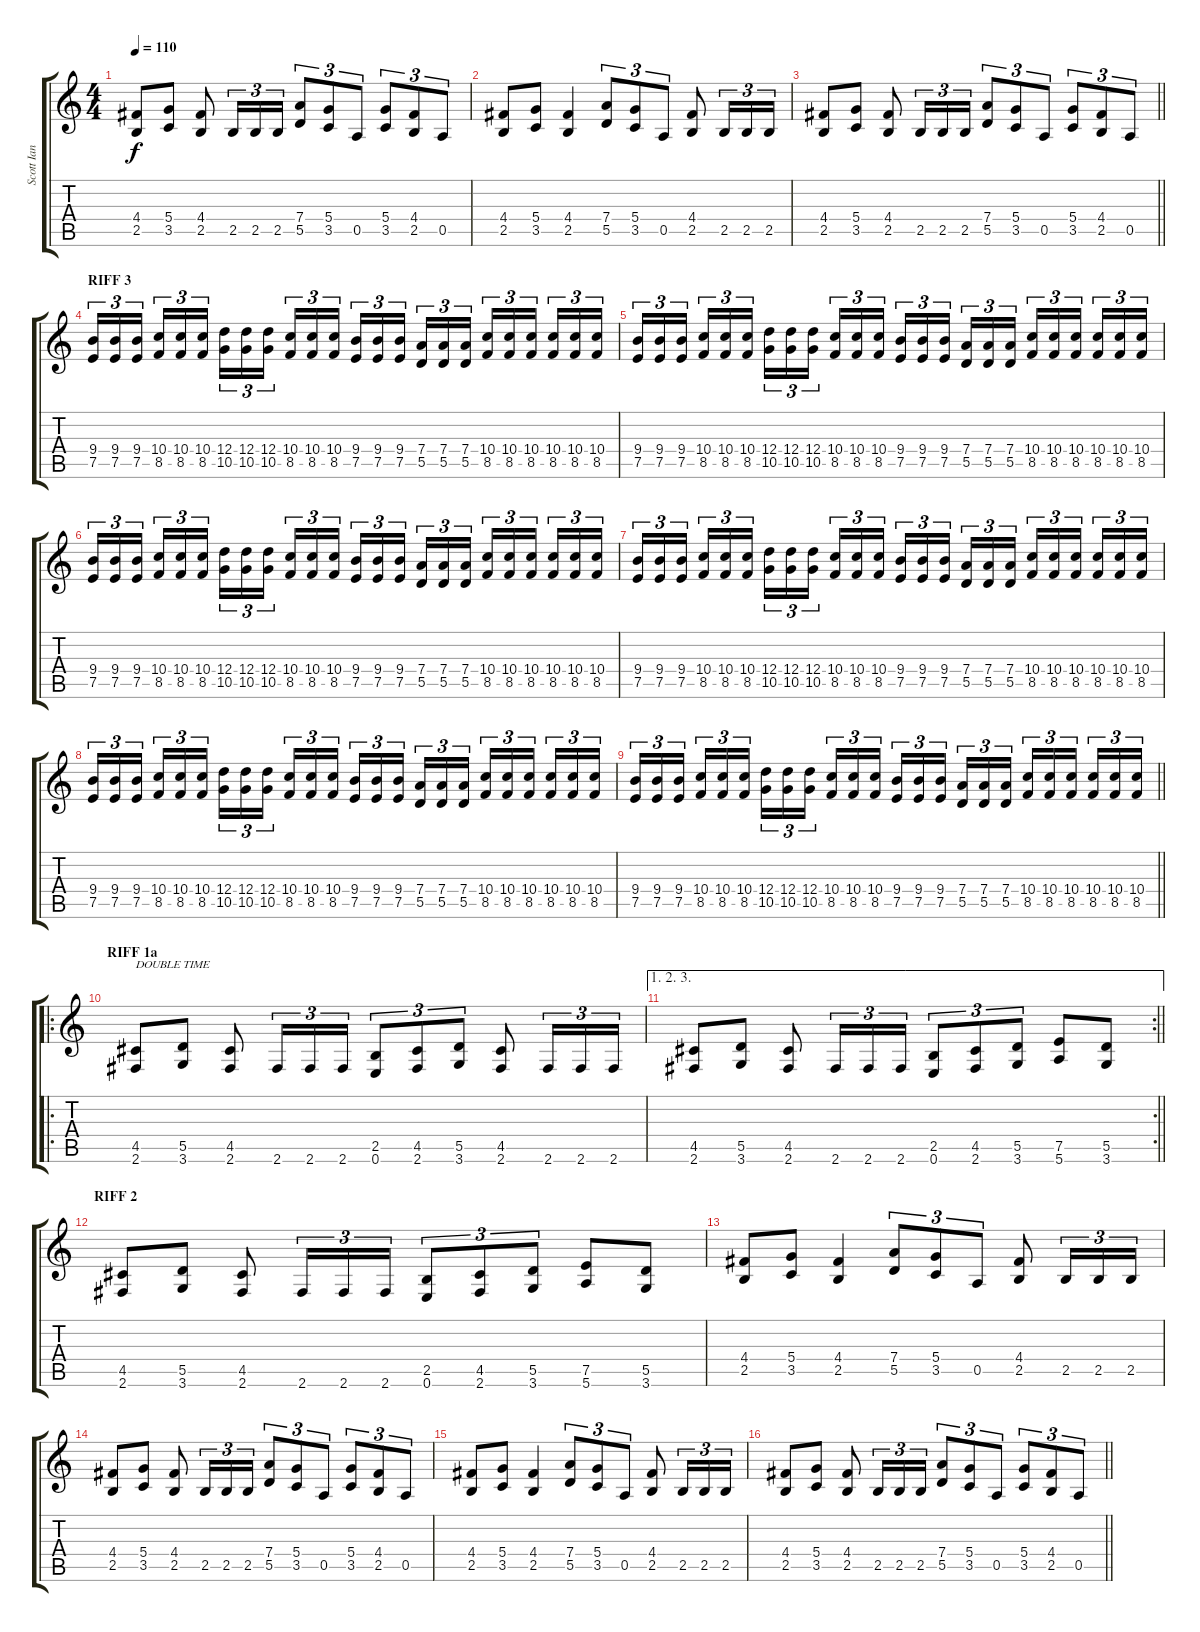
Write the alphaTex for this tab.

\track ("Scott Ian (2)" "Scott Ian ") {instrument overdrivenguitar}
\staff {score tabs}
\tuning (E4 B3 G3 D3 A2 E2) {hide}
\ts (4 4)
\tempo 110
\clef g2
\ks c
(4.4 2.5).8{dy f} (5.4 3.5).8 (4.4 2.5).8 2.5.16{tu (3 2)} 2.5.16{tu (3 2)} 2.5.16{tu (3 2)} (7.4 5.5).8{tu (3 2)} (5.4 3.5).8{tu (3 2)} 0.5.8{tu (3 2)} (5.4 3.5).8{tu (3 2)} (4.4 2.5).8{tu (3 2)} 0.5.8{tu (3 2)} |
(4.4 2.5).8 (5.4 3.5).8 (4.4 2.5).4 (7.4 5.5).8{tu (3 2)} (5.4 3.5).8{tu (3 2)} 0.5.8{tu (3 2)} (4.4 2.5).8 2.5.16{tu (3 2)} 2.5.16{tu (3 2)} 2.5.16{tu (3 2)} |
\barLineRight lightlight
(4.4 2.5).8 (5.4 3.5).8 (4.4 2.5).8 2.5.16{tu (3 2)} 2.5.16{tu (3 2)} 2.5.16{tu (3 2)} (7.4 5.5).8{tu (3 2)} (5.4 3.5).8{tu (3 2)} 0.5.8{tu (3 2)} (5.4 3.5).8{tu (3 2)} (4.4 2.5).8{tu (3 2)} 0.5.8{tu (3 2)} |
\section ("" "RIFF 3")
(9.4 7.5).16{tu (3 2)} (9.4 7.5).16{tu (3 2)} (9.4 7.5).16{tu (3 2) beam splitsecondary} (10.4 8.5).16{tu (3 2)} (10.4 8.5).16{tu (3 2)} (10.4 8.5).16{tu (3 2)} (12.4 10.5).16{tu (3 2)} (12.4 10.5).16{tu (3 2)} (12.4 10.5).16{tu (3 2) beam splitsecondary} (10.4 8.5).16{tu (3 2)} (10.4 8.5).16{tu (3 2)} (10.4 8.5).16{tu (3 2)} (9.4 7.5).16{tu (3 2)} (9.4 7.5).16{tu (3 2)} (9.4 7.5).16{tu (3 2) beam splitsecondary} (7.4 5.5).16{tu (3 2)} (7.4 5.5).16{tu (3 2)} (7.4 5.5).16{tu (3 2)} (10.4 8.5).16{tu (3 2)} (10.4 8.5).16{tu (3 2)} (10.4 8.5).16{tu (3 2) beam splitsecondary} (10.4 8.5).16{tu (3 2)} (10.4 8.5).16{tu (3 2)} (10.4 8.5).16{tu (3 2)} |
(9.4 7.5).16{tu (3 2)} (9.4 7.5).16{tu (3 2)} (9.4 7.5).16{tu (3 2) beam splitsecondary} (10.4 8.5).16{tu (3 2)} (10.4 8.5).16{tu (3 2)} (10.4 8.5).16{tu (3 2)} (12.4 10.5).16{tu (3 2)} (12.4 10.5).16{tu (3 2)} (12.4 10.5).16{tu (3 2) beam splitsecondary} (10.4 8.5).16{tu (3 2)} (10.4 8.5).16{tu (3 2)} (10.4 8.5).16{tu (3 2)} (9.4 7.5).16{tu (3 2)} (9.4 7.5).16{tu (3 2)} (9.4 7.5).16{tu (3 2) beam splitsecondary} (7.4 5.5).16{tu (3 2)} (7.4 5.5).16{tu (3 2)} (7.4 5.5).16{tu (3 2)} (10.4 8.5).16{tu (3 2)} (10.4 8.5).16{tu (3 2)} (10.4 8.5).16{tu (3 2) beam splitsecondary} (10.4 8.5).16{tu (3 2)} (10.4 8.5).16{tu (3 2)} (10.4 8.5).16{tu (3 2)} |
(9.4 7.5).16{tu (3 2)} (9.4 7.5).16{tu (3 2)} (9.4 7.5).16{tu (3 2) beam splitsecondary} (10.4 8.5).16{tu (3 2)} (10.4 8.5).16{tu (3 2)} (10.4 8.5).16{tu (3 2)} (12.4 10.5).16{tu (3 2)} (12.4 10.5).16{tu (3 2)} (12.4 10.5).16{tu (3 2) beam splitsecondary} (10.4 8.5).16{tu (3 2)} (10.4 8.5).16{tu (3 2)} (10.4 8.5).16{tu (3 2)} (9.4 7.5).16{tu (3 2)} (9.4 7.5).16{tu (3 2)} (9.4 7.5).16{tu (3 2) beam splitsecondary} (7.4 5.5).16{tu (3 2)} (7.4 5.5).16{tu (3 2)} (7.4 5.5).16{tu (3 2)} (10.4 8.5).16{tu (3 2)} (10.4 8.5).16{tu (3 2)} (10.4 8.5).16{tu (3 2) beam splitsecondary} (10.4 8.5).16{tu (3 2)} (10.4 8.5).16{tu (3 2)} (10.4 8.5).16{tu (3 2)} |
(9.4 7.5).16{tu (3 2)} (9.4 7.5).16{tu (3 2)} (9.4 7.5).16{tu (3 2) beam splitsecondary} (10.4 8.5).16{tu (3 2)} (10.4 8.5).16{tu (3 2)} (10.4 8.5).16{tu (3 2)} (12.4 10.5).16{tu (3 2)} (12.4 10.5).16{tu (3 2)} (12.4 10.5).16{tu (3 2) beam splitsecondary} (10.4 8.5).16{tu (3 2)} (10.4 8.5).16{tu (3 2)} (10.4 8.5).16{tu (3 2)} (9.4 7.5).16{tu (3 2)} (9.4 7.5).16{tu (3 2)} (9.4 7.5).16{tu (3 2) beam splitsecondary} (7.4 5.5).16{tu (3 2)} (7.4 5.5).16{tu (3 2)} (7.4 5.5).16{tu (3 2)} (10.4 8.5).16{tu (3 2)} (10.4 8.5).16{tu (3 2)} (10.4 8.5).16{tu (3 2) beam splitsecondary} (10.4 8.5).16{tu (3 2)} (10.4 8.5).16{tu (3 2)} (10.4 8.5).16{tu (3 2)} |
(9.4 7.5).16{tu (3 2)} (9.4 7.5).16{tu (3 2)} (9.4 7.5).16{tu (3 2) beam splitsecondary} (10.4 8.5).16{tu (3 2)} (10.4 8.5).16{tu (3 2)} (10.4 8.5).16{tu (3 2)} (12.4 10.5).16{tu (3 2)} (12.4 10.5).16{tu (3 2)} (12.4 10.5).16{tu (3 2) beam splitsecondary} (10.4 8.5).16{tu (3 2)} (10.4 8.5).16{tu (3 2)} (10.4 8.5).16{tu (3 2)} (9.4 7.5).16{tu (3 2)} (9.4 7.5).16{tu (3 2)} (9.4 7.5).16{tu (3 2) beam splitsecondary} (7.4 5.5).16{tu (3 2)} (7.4 5.5).16{tu (3 2)} (7.4 5.5).16{tu (3 2)} (10.4 8.5).16{tu (3 2)} (10.4 8.5).16{tu (3 2)} (10.4 8.5).16{tu (3 2) beam splitsecondary} (10.4 8.5).16{tu (3 2)} (10.4 8.5).16{tu (3 2)} (10.4 8.5).16{tu (3 2)} |
\barLineRight lightlight
(9.4 7.5).16{tu (3 2)} (9.4 7.5).16{tu (3 2)} (9.4 7.5).16{tu (3 2) beam splitsecondary} (10.4 8.5).16{tu (3 2)} (10.4 8.5).16{tu (3 2)} (10.4 8.5).16{tu (3 2)} (12.4 10.5).16{tu (3 2)} (12.4 10.5).16{tu (3 2)} (12.4 10.5).16{tu (3 2) beam splitsecondary} (10.4 8.5).16{tu (3 2)} (10.4 8.5).16{tu (3 2)} (10.4 8.5).16{tu (3 2)} (9.4 7.5).16{tu (3 2)} (9.4 7.5).16{tu (3 2)} (9.4 7.5).16{tu (3 2) beam splitsecondary} (7.4 5.5).16{tu (3 2)} (7.4 5.5).16{tu (3 2)} (7.4 5.5).16{tu (3 2)} (10.4 8.5).16{tu (3 2)} (10.4 8.5).16{tu (3 2)} (10.4 8.5).16{tu (3 2) beam splitsecondary} (10.4 8.5).16{tu (3 2)} (10.4 8.5).16{tu (3 2)} (10.4 8.5).16{tu (3 2)} |
\ro
\section ("" "RIFF 1a")
(4.5 2.6).8{txt "DOUBLE TIME"} (5.5 3.6).8 (4.5 2.6).8 2.6.16{tu (3 2)} 2.6.16{tu (3 2)} 2.6.16{tu (3 2)} (2.5 0.6).8{tu (3 2)} (4.5 2.6).8{tu (3 2)} (5.5 3.6).8{tu (3 2)} (4.5 2.6).8 2.6.16{tu (3 2)} 2.6.16{tu (3 2)} 2.6.16{tu (3 2)} |
\ae (1 2 3)
\rc 2
\barLineRight lightlight
(4.5 2.6).8 (5.5 3.6).8 (4.5 2.6).8 2.6.16{tu (3 2)} 2.6.16{tu (3 2)} 2.6.16{tu (3 2)} (2.5 0.6).8{tu (3 2)} (4.5 2.6).8{tu (3 2)} (5.5 3.6).8{tu (3 2)} (7.5 5.6).8 (5.5 3.6).8 |
\section ("" "RIFF 2")
(4.5 2.6).8 (5.5 3.6).8 (4.5 2.6).8 2.6.16{tu (3 2)} 2.6.16{tu (3 2)} 2.6.16{tu (3 2)} (2.5 0.6).8{tu (3 2)} (4.5 2.6).8{tu (3 2)} (5.5 3.6).8{tu (3 2)} (7.5 5.6).8 (5.5 3.6).8 |
(4.4 2.5).8 (5.4 3.5).8 (4.4 2.5).4 (7.4 5.5).8{tu (3 2)} (5.4 3.5).8{tu (3 2)} 0.5.8{tu (3 2)} (4.4 2.5).8 2.5.16{tu (3 2)} 2.5.16{tu (3 2)} 2.5.16{tu (3 2)} |
(4.4 2.5).8 (5.4 3.5).8 (4.4 2.5).8 2.5.16{tu (3 2)} 2.5.16{tu (3 2)} 2.5.16{tu (3 2)} (7.4 5.5).8{tu (3 2)} (5.4 3.5).8{tu (3 2)} 0.5.8{tu (3 2)} (5.4 3.5).8{tu (3 2)} (4.4 2.5).8{tu (3 2)} 0.5.8{tu (3 2)} |
(4.4 2.5).8 (5.4 3.5).8 (4.4 2.5).4 (7.4 5.5).8{tu (3 2)} (5.4 3.5).8{tu (3 2)} 0.5.8{tu (3 2)} (4.4 2.5).8 2.5.16{tu (3 2)} 2.5.16{tu (3 2)} 2.5.16{tu (3 2)} |
\barLineRight lightlight
(4.4 2.5).8 (5.4 3.5).8 (4.4 2.5).8 2.5.16{tu (3 2)} 2.5.16{tu (3 2)} 2.5.16{tu (3 2)} (7.4 5.5).8{tu (3 2)} (5.4 3.5).8{tu (3 2)} 0.5.8{tu (3 2)} (5.4 3.5).8{tu (3 2)} (4.4 2.5).8{tu (3 2)} 0.5.8{tu (3 2)}
